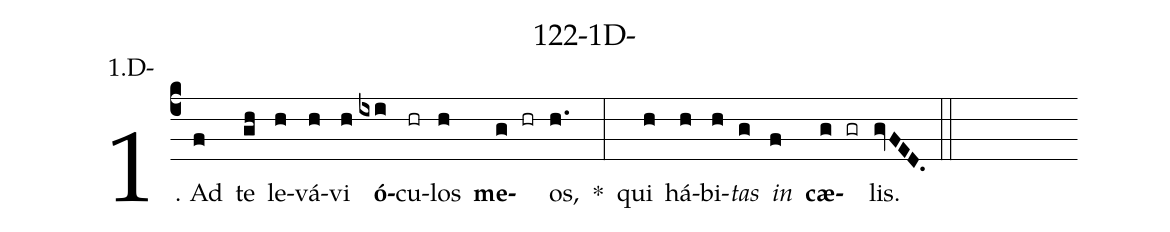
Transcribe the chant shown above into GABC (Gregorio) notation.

name: 122-1D-;
annotation: 1.D-;
%%
(c4)1. Ad(f) te(gh) le(h)vá(h)vi(h) <b>ó</b>(ixi)cu(hr)los(h) <b>me</b>(g hr)os,(h.) *(:) qui(h) há(h)bi(h)<i>tas</i>(g) <i>in</i>(f) <b>cæ</b>(g gr)lis.(gvFED.) (::)
